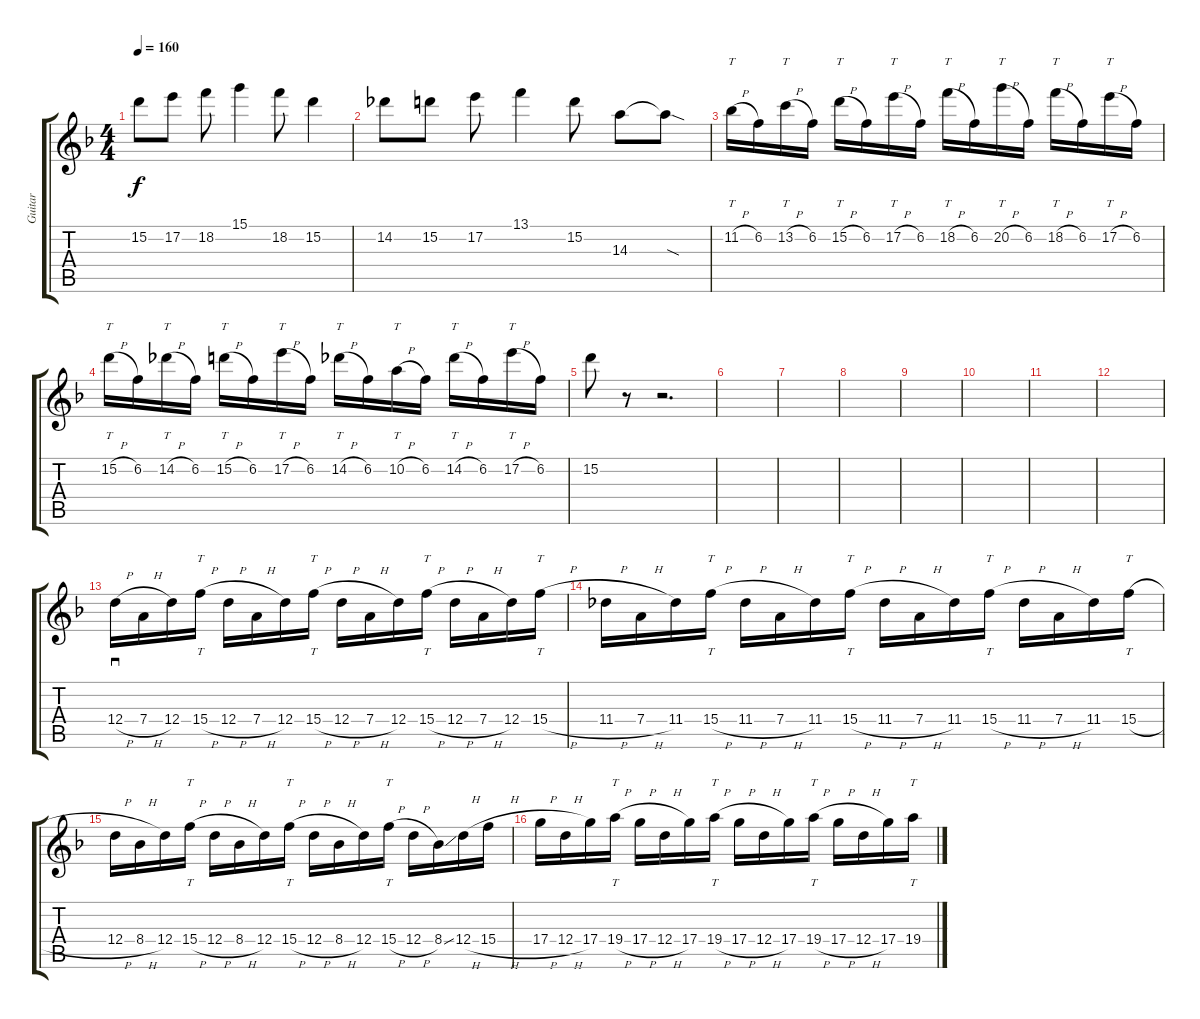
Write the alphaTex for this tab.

\track ("Guitar" "Guitar") {instrument distortionguitar}
\staff {score tabs}
\tuning (E4 B3 G3 D3 A2 D2) {hide}
\ts (4 4)
\tempo 160
\clef g2
\ks dminor
15.2.8{dy f} 17.2.8 18.2.8 15.1.4 18.2.8 15.2.4 |
14.2.8 15.2.8 17.2.8 13.1.4 15.2.8 14.3.8 14.3{sod t}.8 |
11.2{h}.16{tt} 6.2.16 13.2{h}.16{tt} 6.2.16 15.2{h}.16{tt} 6.2.16 17.2{h}.16{tt} 6.2.16 18.2{h}.16{tt} 6.2.16 20.2{h}.16{tt} 6.2.16 18.2{h}.16{tt} 6.2.16 17.2{h}.16{tt} 6.2.16 |
15.2{h}.16{tt} 6.2.16 14.2{h}.16{tt} 6.2.16 15.2{h}.16{tt} 6.2.16 17.2{h}.16{tt} 6.2.16 14.2{h}.16{tt} 6.2.16 10.2{h}.16{tt} 6.2.16 14.2{h}.16{tt} 6.2.16 17.2{h}.16{tt} 6.2.16 |
15.2.8 r.8 r.2{d} |
|
|
|
|
|
|
|
12.4{h}.16{sd} 7.4{h}.16 12.4.16 15.4{h}.16{tt} 12.4{h}.16 7.4{h}.16 12.4.16 15.4{h}.16{tt} 12.4{h}.16 7.4{h}.16 12.4.16 15.4{h}.16{tt} 12.4{h}.16 7.4{h}.16 12.4.16 15.4{h}.16{tt} |
11.4{h}.16 7.4{h}.16 11.4.16 15.4{h}.16{tt} 11.4{h}.16 7.4{h}.16 11.4.16 15.4{h}.16{tt} 11.4{h}.16 7.4{h}.16 11.4.16 15.4{h}.16{tt} 11.4{h}.16 7.4{h}.16 11.4.16 15.4{h}.16{tt} |
12.4{h}.16 8.4{h}.16 12.4.16 15.4{h}.16{tt} 12.4{h}.16 8.4{h}.16 12.4.16 15.4{h}.16{tt} 12.4{h}.16 8.4{h}.16 12.4.16 15.4{h}.16{tt} 12.4{h}.16 8.4{ss}.16 12.4{h}.16 15.4{h}.16 |
17.4{h}.16 12.4{h}.16 17.4.16 19.4{h}.16{tt} 17.4{h}.16 12.4{h}.16 17.4.16 19.4{h}.16{tt} 17.4{h}.16 12.4{h}.16 17.4.16 19.4{h}.16{tt} 17.4{h}.16 12.4{h}.16 17.4.16 19.4.16{tt}
